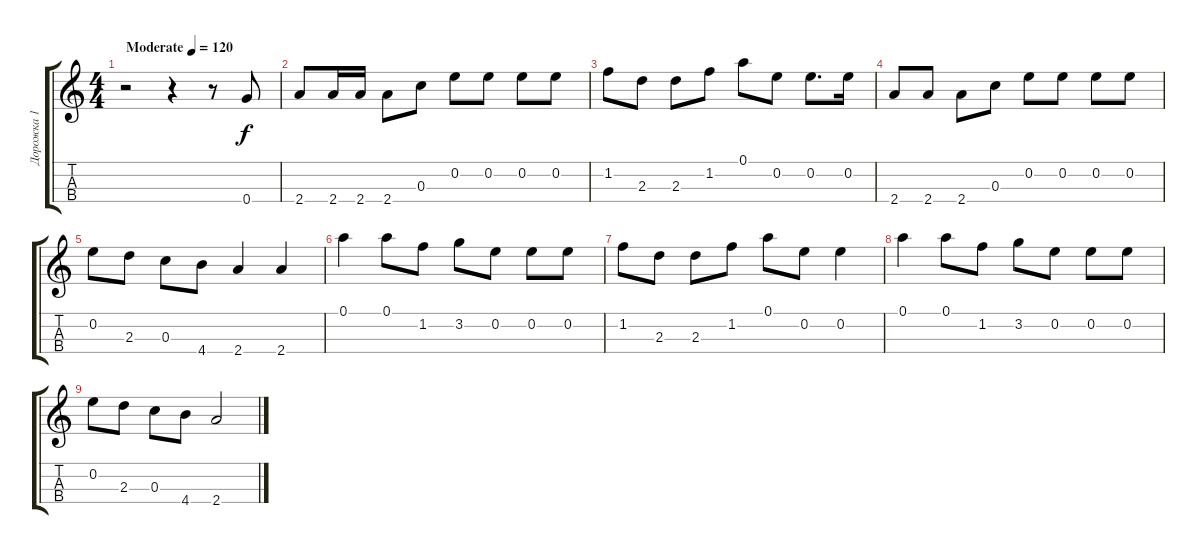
\track ("Дорожка 1" "Дорожка 1") {instrument acousticguitarsteel}
\staff {score tabs}
\tuning (A4 E4 C4 G3) {hide}
\ts (4 4)
\tempo (120 "Moderate")
\clef g2
\ks c
r.2{dy f instrument acousticguitarsteel} r.4 r.8 0.4.8 |
2.4.8 2.4.16 2.4.16 2.4.8 0.3.8 0.2.8 0.2.8 0.2.8 0.2.8 |
1.2.8 2.3.8 2.3.8 1.2.8 0.1.8 0.2.8 0.2.8{d} 0.2.16 |
2.4.8 2.4.8 2.4.8 0.3.8 0.2.8 0.2.8 0.2.8 0.2.8 |
0.2.8 2.3.8 0.3.8 4.4.8 2.4.4 2.4.4 |
0.1.4 0.1.8 1.2.8 3.2.8 0.2.8 0.2.8 0.2.8 |
1.2.8 2.3.8 2.3.8 1.2.8 0.1.8 0.2.8 0.2.4 |
0.1.4 0.1.8 1.2.8 3.2.8 0.2.8 0.2.8 0.2.8 |
0.2.8 2.3.8 0.3.8 4.4.8 2.4.2
